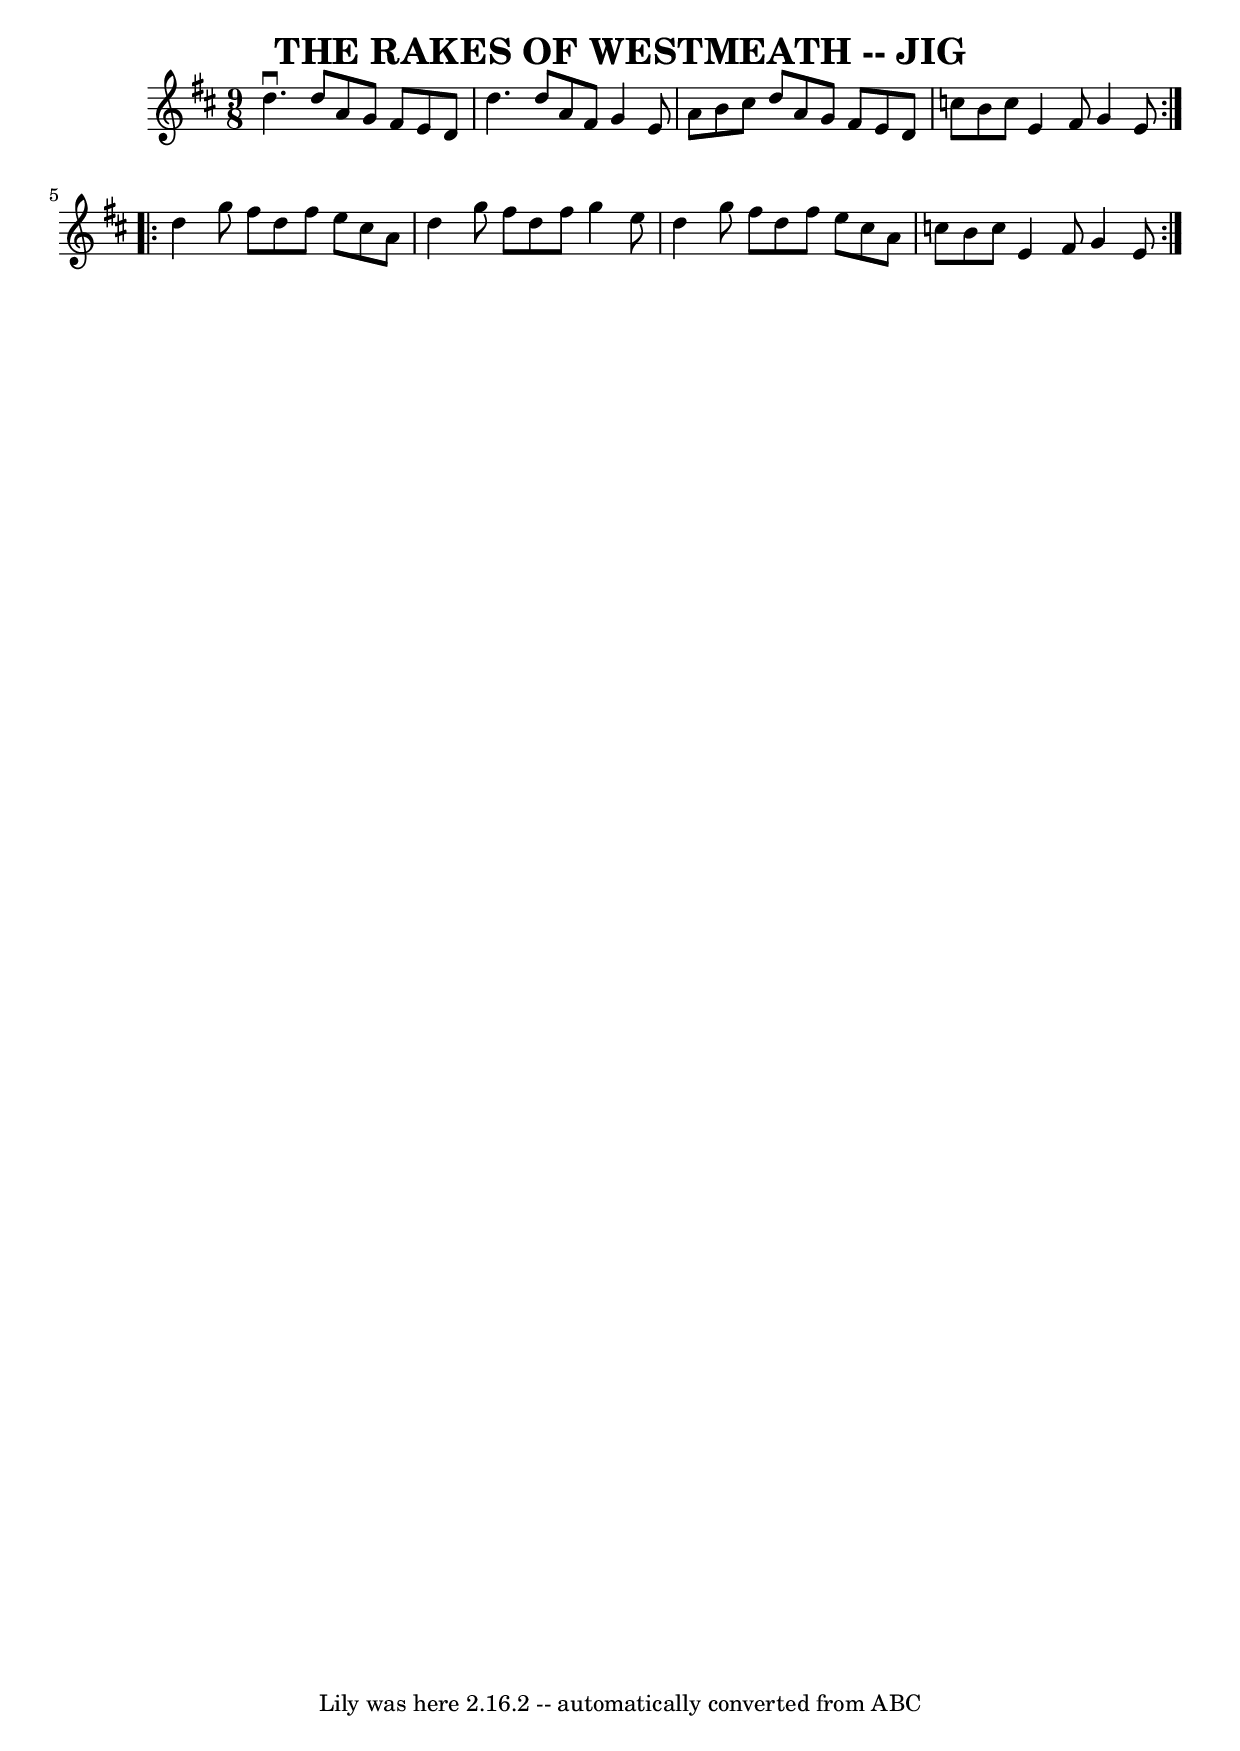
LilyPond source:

\version "2.7.40"
\include "Mammoth.ily"
\header {
	%% book = "Ryan's Mammoth Collection of Fiddle Tunes"
	crossRefNumber = "1"
	footnotes = ""
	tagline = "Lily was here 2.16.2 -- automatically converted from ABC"
	title = "THE RAKES OF WESTMEATH -- JIG"
}
voicedefault =  {
\set Score.defaultBarType = "empty"

\repeat volta 2 {
\time 9/8 \key d \major d''4.^\downbow d''8 a'8 g'8 fis'8 e'8  
 d'8    |
 d''4. d''8 a'8 fis'8 g'4 e'8    |
   
a'8 b'8 cis''8 d''8 a'8 g'8 fis'8 e'8 d'8    |
   
c''8 b'8 c''8 e'4 fis'8 g'4 e'8    }     \repeat volta 2 {   
d''4 g''8 fis''8 d''8 fis''8 e''8 cis''8 a'8    |
   
d''4 g''8 fis''8 d''8 fis''8 g''4 e''8    |
 d''4    
g''8 fis''8 d''8 fis''8 e''8 cis''8 a'8    |
 c''8    
b'8 c''8 e'4 fis'8 g'4 e'8    }   
}

\score{
    <<

	\context Staff="default"
	{
	    \voicedefault 
	}

    >>
	\layout {
	}
	\midi {}
}
